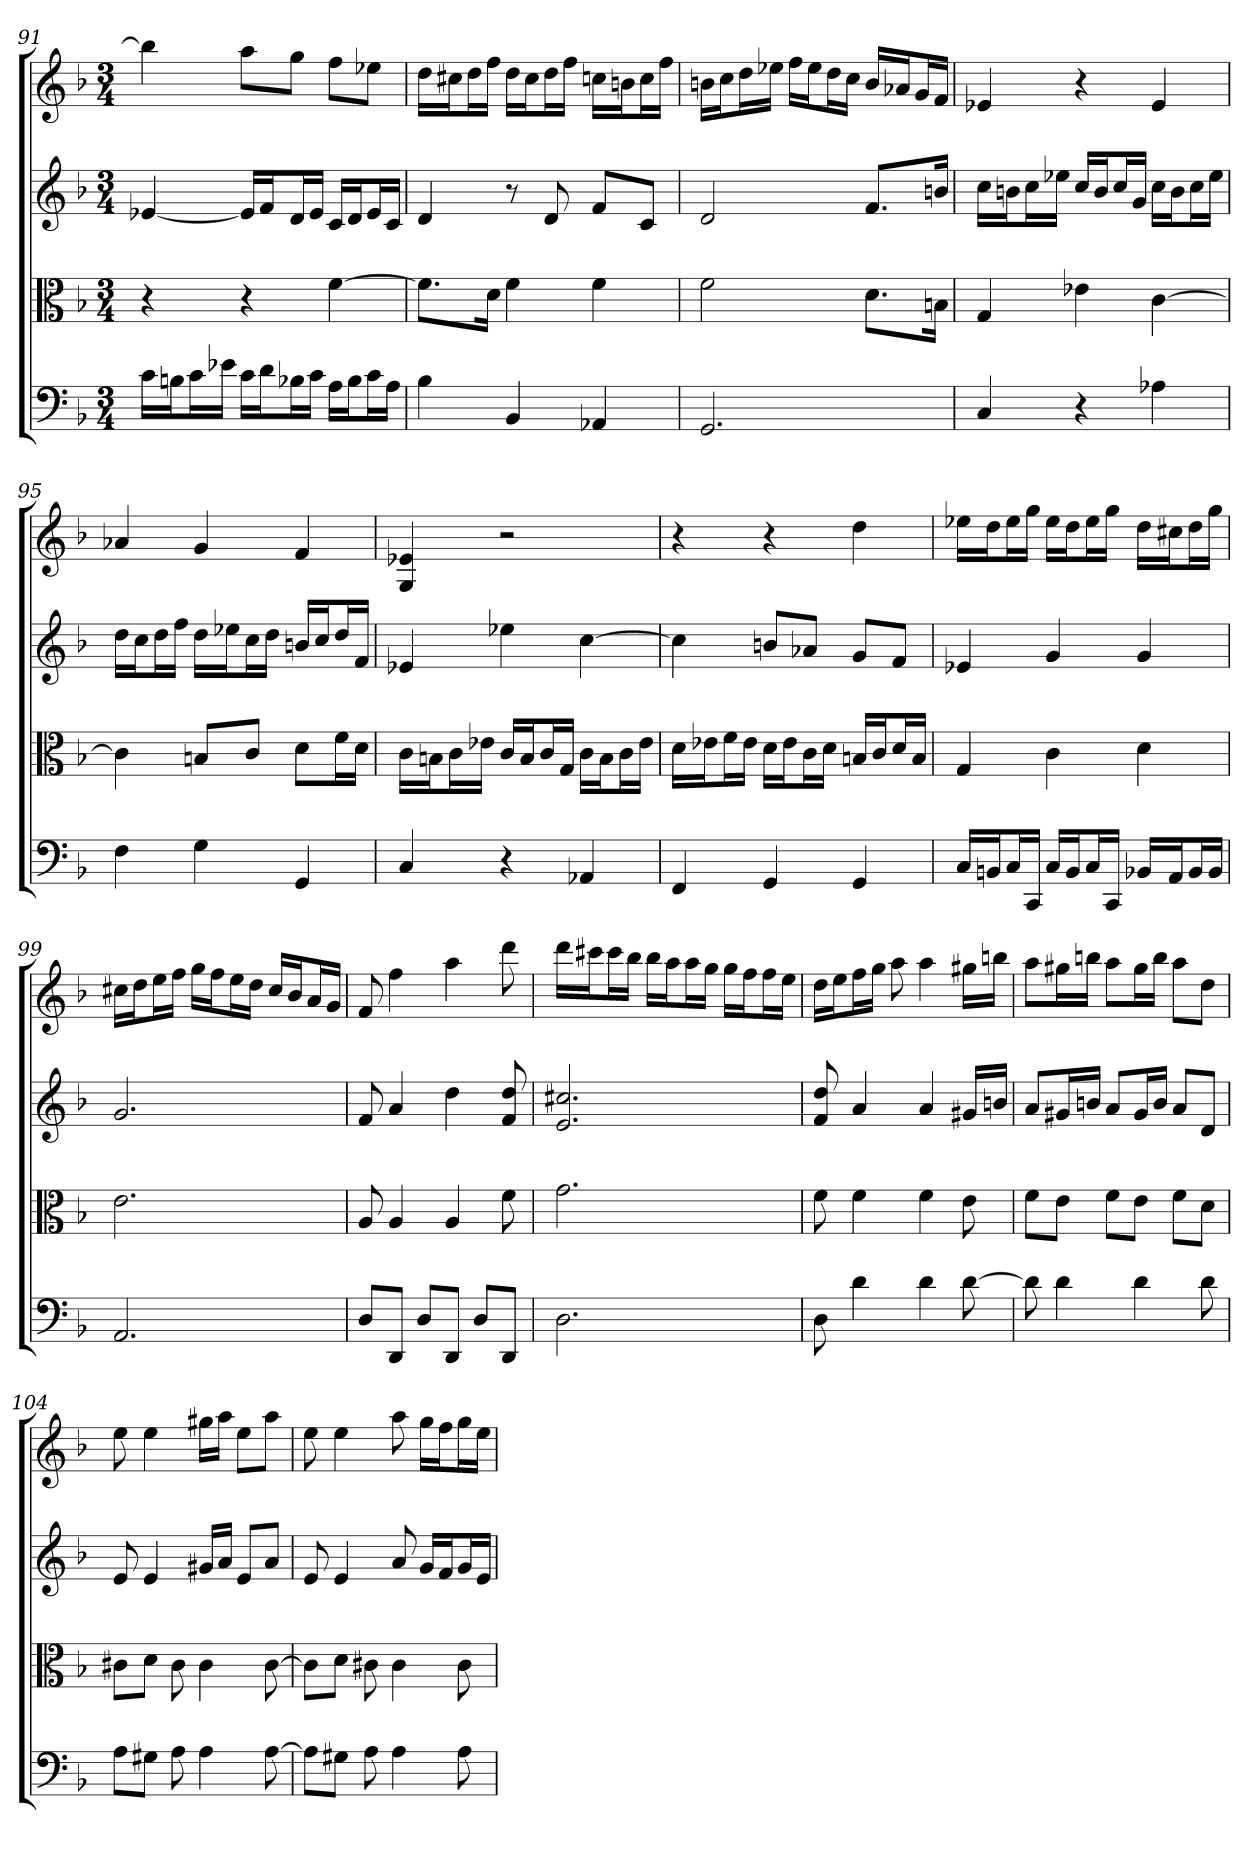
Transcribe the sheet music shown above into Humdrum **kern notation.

**kern	**kern	**kern	**kern
*part4	*part3	*part2	*part1
*staff4	*staff3	*staff2	*staff1
*clefF4	*clefC3	*	*
*k[b-]	*k[b-]	*k[b-]	*k[b-]
*F:	*F:	*F:	*F:
*M3/4	*M3/4	*M3/4	*M3/4
=91	=91	=91	=91
16c\LL	4r	[4e-X	4bb-]
16Bn\J	.	.	.
16c\L	.	.	.
16e-X\JJ	.	.	.
16c\LL	4r	16e-LL]	8aaL
16d\J	.	16fJ	.
16B-X\L	.	16dL	8ggJ
16c\JJ	.	16e-JJ	.
16A\LL	[4f	16cLL	8ffL
16B-\J	.	16dJ	.
16c\L	.	16e-L	8ee-XJ
16A\JJ	.	16cJJ	.
=92	=92	=92	=92
4B-	8.f\L]	4d	16ddLL
.	.	.	16cc#XJ
.	.	.	16ddL
.	16d\Jk	.	16ffJJ
4BB-	4f	8r	16ddLL
.	.	.	16cc#J
.	.	8d	16ddL
.	.	.	16ffJJ
4AA-X	4f	8fL	16ccnLL
.	.	.	16bnJ
.	.	8cJ	16ccL
.	.	.	16ffJJ
=93	=93	=93	=93
2.GG	2f	2d	16bnLL
.	.	.	16ccJ
.	.	.	16ddL
.	.	.	16ee-XJJ
.	.	.	16ffLL
.	.	.	16ee-J
.	.	.	16ddL
.	.	.	16ccJJ
.	8.d\L	8.fL	16bLL
.	.	.	16a-XJ
.	.	.	16gL
.	16Bn\Jk	16bnJk	16fJJ
=94	=94	=94	=94
4C	4G	16ccLL	4e-X
.	.	16bnJ	.
.	.	16ccL	.
.	.	16ee-XJJ	.
4r	4e-X	16ccLL	4r
.	.	16bJ	.
.	.	16ccL	.
.	.	16gJJ	.
4A-X	[4c	16ccLL	4e-
.	.	16bJ	.
.	.	16ccL	.
.	.	16ee-JJ	.
=95	=95	=95	=95
4F	4c]	16ddLL	4a-X
.	.	16ccJ	.
.	.	16ddL	.
.	.	16ffJJ	.
4G	8Bn/L	16ddLL	4g
.	.	16ee-XJ	.
.	8c/J	16ccL	.
.	.	16ddJJ	.
4GG	8d\L	16bnLL	4f
.	.	16ccJ	.
.	16f\L	16ddL	.
.	16d\JJ	16fJJ	.
=96	=96	=96	=96
4C	16c\LL	4e-X	4G 4e-X
.	16Bn\J	.	.
.	16c\L	.	.
.	16e-X\JJ	.	.
4r	16c/LL	4ee-X	2r
.	16B/J	.	.
.	16c/L	.	.
.	16G/JJ	.	.
4AA-X	16c\LL	[4cc	.
.	16B\J	.	.
.	16c\L	.	.
.	16e-\JJ	.	.
=97	=97	=97	=97
4FF	16d\LL	4cc]	4r
.	16e-X\J	.	.
.	16f\L	.	.
.	16e-\JJ	.	.
4GG	16d\LL	8bnL	4r
.	16e-\J	.	.
.	16c\L	8a-XJ	.
.	16d\JJ	.	.
4GG	16Bn/LL	8gL	4dd
.	16c/J	.	.
.	16d/L	8fJ	.
.	16B/JJ	.	.
=98	=98	=98	=98
16C/LL	4G	4e-X	16ee-XLL
16BBn/J	.	.	16ddJ
16C/L	.	.	16ee-L
16CC/JJ	.	.	16ggJJ
16C/LL	4c	4g	16ee-LL
16BB/J	.	.	16ddJ
16C/L	.	.	16ee-L
16CC/JJ	.	.	16ggJJ
16BB-X/LL	4d	4g	16ddLL
16AA/J	.	.	16cc#XJ
16BB-/L	.	.	16ddL
16BB-/JJ	.	.	16ggJJ
=99	=99	=99	=99
2.AA	2.e	2.g	16cc#XLL
.	.	.	16ddJ
.	.	.	16eeL
.	.	.	16ffJJ
.	.	.	16ggLL
.	.	.	16ffJ
.	.	.	16eeL
.	.	.	16ddJJ
.	.	.	16cc#LL
.	.	.	16b-J
.	.	.	16aL
.	.	.	16gJJ
=100	=100	=100	=100
8D/L	8A	8f	8f
8DD/J	4A	4a	4ff
8D/L	.	.	.
8DD/J	4A	4dd	4aa
8D/L	.	.	.
8DD/J	8f	8f 8dd	8ddd
=101	=101	=101	=101
2.D	2.g	2.e 2.cc#X	16dddLL
.	.	.	16ccc#XJ
.	.	.	16ccc#L
.	.	.	16bb-JJ
.	.	.	16bb-LL
.	.	.	16aaJ
.	.	.	16aaL
.	.	.	16ggJJ
.	.	.	16ggLL
.	.	.	16ffJ
.	.	.	16ffL
.	.	.	16eeJJ
=102	=102	=102	=102
8D	8f	8f 8dd	16ddLL
.	.	.	16eeJ
4d	4f	4a	16ffL
.	.	.	16ggJJ
.	.	.	8aa
4d	4f	4a	4aa
[8d	8e	16g#XLL	16gg#XLL
.	.	16bnJJ	16bbnJJ
=103	=103	=103	=103
8d]	8f\L	8aL	8aaL
4d	8e\J	16g#XL	16gg#XL
.	.	16bnJJ	16bbnJJ
.	8f\L	8aL	8aaL
4d	8e\J	16g#L	16gg#L
.	.	16bJJ	16bbJJ
.	8f\L	8aL	8aaL
8d	8d\J	8dJ	8ddJ
=104	=104	=104	=104
8A\L	8c#X\L	8e	8ee
8G#X\J	8d\J	4e	4ee
8A	8c#	.	.
4A	4c#	16g#XLL	16gg#XLL
.	.	16aJJ	16aaJJ
.	.	8eL	8eeL
[8A	[8c#	8aJ	8aaJ
=105	=105	=105	=105
8A\L]	8c#\L]	8e	8ee
8G#X\J	8d\J	4e	4ee
8A	8c#X	.	.
4A	4c#	8a	8aa
.	.	16gLL	16ggLL
.	.	16fJ	16ffJ
8A	8c#	16gL	16ggL
.	.	16eJJ	16eeJJ
=	=	=	=
*-	*-	*-	*-
